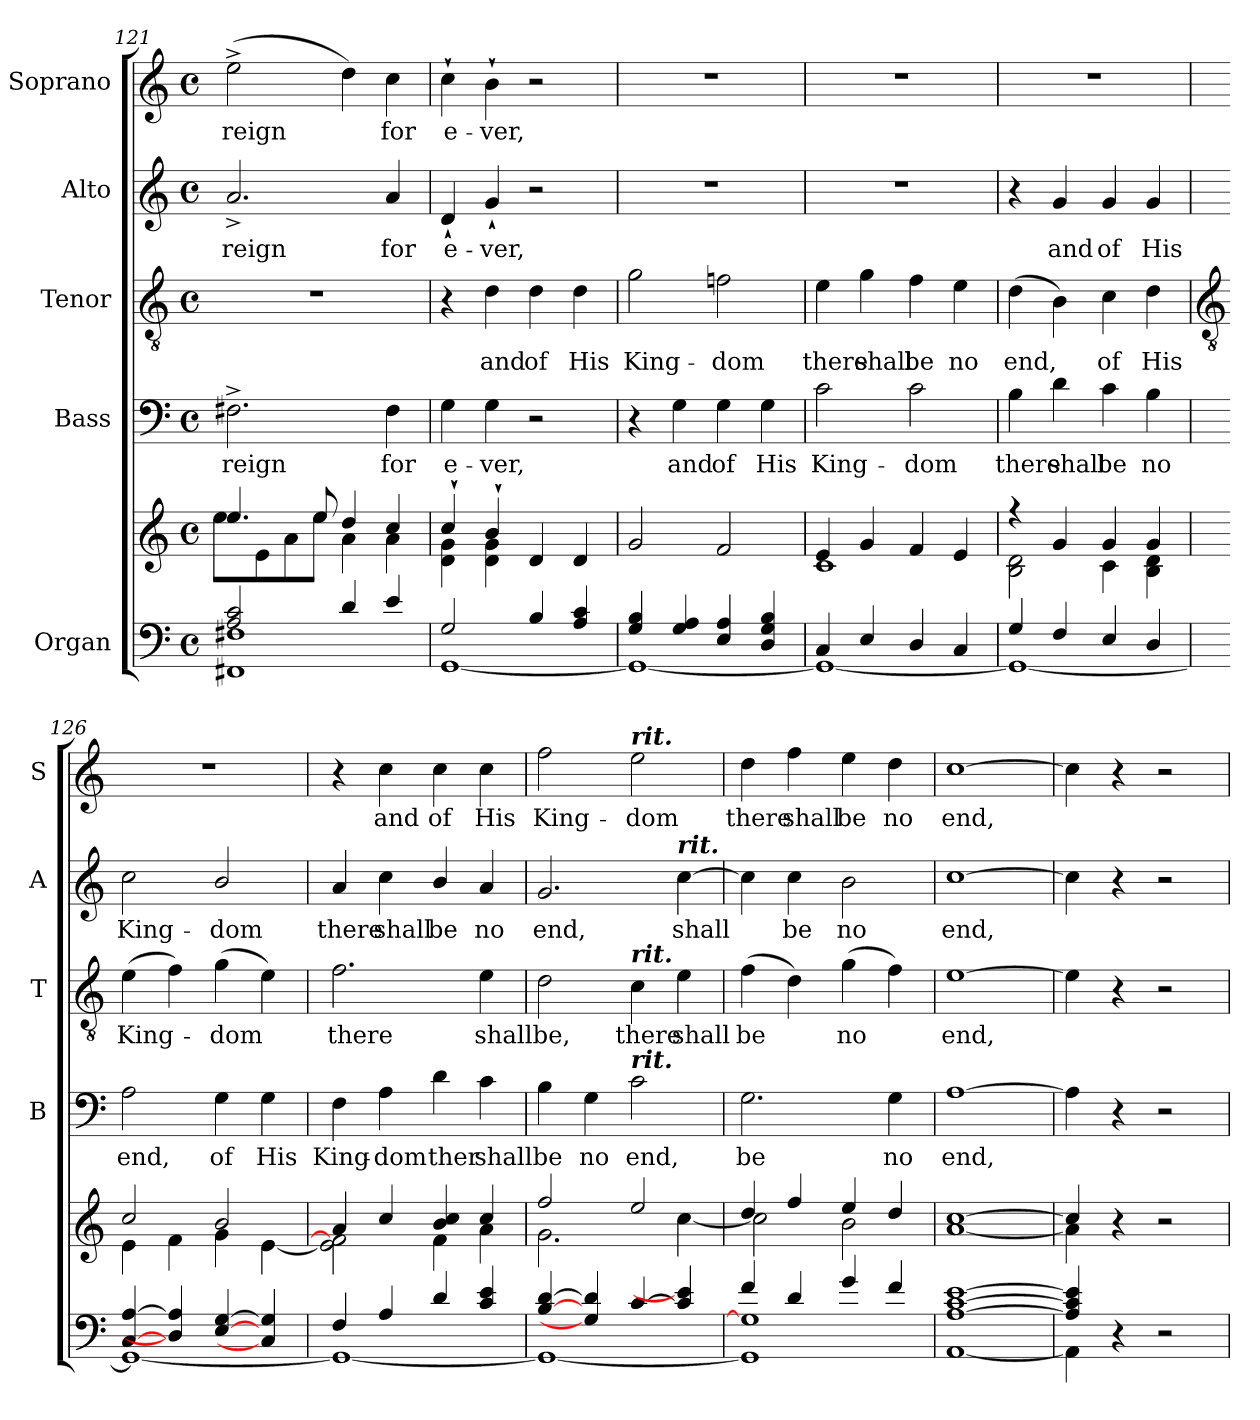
**kern	**kern	**kern	**text	**kern	**text	**kern	**text	**kern	**text
*part5	*part5	*part4	*part4	*part3	*part3	*part2	*part2	*part1	*part1
*staff6	*staff5	*staff4	*staff4	*staff3	*staff3	*staff2	*staff2	*staff1	*staff1
*I"Organ	*	*I"Bass	*	*I"Tenor	*	*I"Alto	*	*I"Soprano	*
*	*	*I'B	*	*I'T	*	*I'A	*	*I'S	*
*clefF4	*clefG2	*clefF4	*	*clefGv2	*	*clefG2	*	*clefG2	*
*k[]	*k[]	*k[]	*	*k[]	*	*k[]	*	*k[]	*
*C:	*C:	*C:	*	*C:	*	*C:	*	*C:	*
*M4/4	*M4/4	*M4/4	*	*M4/4	*	*M4/4	*	*M4/4	*
*met(c)	*met(c)	*met(c)	*	*met(c)	*	*met(c)	*	*met(c)	*
=121	=121	=121	=121	=121	=121	=121	=121	=121	=121
*^	*^	*	*	*	*	*	*	*	*
!	!	!	!	!	!LO:LY:b	!	!	!	!LO:LY:b	!	!LO:LY:b
2A/ 2c/	1FF#X\ 1F#X\	4.ee/	8ee\L	2.F#X^	reign	1r	.	2.a^	reign	(>2ee^	reign
.	.	.	8e\	.	.	.	.	.	.	.	.
.	.	.	8a\	.	.	.	.	.	.	.	.
.	.	8ee/	8ee\J	.	.	.	.	.	.	.	.
4d/	.	4dd/	4a\	.	.	.	.	.	.	4dd)	.
!	!	!	!	!	!LO:LY:b	!	!	!	!LO:LY:b	!	!LO:LY:b
4e/	.	4cc/	4a\	4F#	for	.	.	4a	for	4cc	for
=122	=122	=122	=122	=122	=122	=122	=122	=122	=122	=122	=122
!	!	!	!	!	!LO:LY:b	!	!	!	!LO:LY:b	!	!LO:LY:b
2G/	[1GG\	4cc`/	4d\ 4g\	4G	e-	4r	.	4d`	e-	4cc`	e-
!	!	!	!	!	!LO:LY:b	!	!LO:LY:b	!	!LO:LY:b	!	!LO:LY:b
.	.	4b`/	4d\ 4g\	4G	-ver,	4d	and	4g`	-ver,	4b`\	-ver,
!	!	!	!	!	!	!	!LO:LY:b	!	!	!	!
4B/	.	4d/	2ryy	2r	.	4d	of	2r	.	2r	.
!	!	!	!	!	!	!	!LO:LY:b	!	!	!	!
4A/ 4c/	.	4d/	.	.	.	4d	His	.	.	.	.
=123	=123	=123	=123	=123	=123	=123	=123	=123	=123	=123	=123
!	!	!	!	!	!	!	!LO:LY:b	!	!	!	!
4G/ 4B/	1GG\_	2g/	1ryy	4r	.	2g	King-	1r	.	1r	.
!	!	!	!	!	!LO:LY:b	!	!	!	!	!	!
4G/ 4A/	.	.	.	4G	and	.	.	.	.	.	.
!	!	!	!	!	!LO:LY:b	!	!LO:LY:b	!	!	!	!
4E/ 4A/	.	2f/	.	4G	of	2fn	-dom	.	.	.	.
!	!	!	!	!	!LO:LY:b	!	!	!	!	!	!
4D/ 4G/ 4B/	.	.	.	4G	His	.	.	.	.	.	.
=124	=124	=124	=124	=124	=124	=124	=124	=124	=124	=124	=124
!	!	!	!	!	!LO:LY:b	!	!LO:LY:b	!	!	!	!
4C/	1GG\_	4e/	1c\	2c	King-	4e	there	1r	.	1r	.
!	!	!	!	!	!	!	!LO:LY:b	!	!	!	!
4E/	.	4g/	.	.	.	4g	shall	.	.	.	.
!	!	!	!	!	!LO:LY:b	!	!LO:LY:b	!	!	!	!
4D/	.	4f/	.	2c	-dom	4f	be	.	.	.	.
!	!	!	!	!	!	!	!LO:LY:b	!	!	!	!
4C/	.	4e/	.	.	.	4e	no	.	.	.	.
=125	=125	=125	=125	=125	=125	=125	=125	=125	=125	=125	=125
!	!	!	!	!	!LO:LY:b	!	!LO:LY:b	!	!	!	!
4G/	1GG\_	4r	2B\ 2d\	4B	there	(>4d	end,	4r	.	1r	.
!	!	!	!	!	!LO:LY:b	!	!	!	!LO:LY:b	!	!
4F/	.	4g/	.	4d	shall	4B)	.	4g	and	.	.
!	!	!	!	!	!LO:LY:b	!	!LO:LY:b	!	!LO:LY:b	!	!
4E/	.	4g/	4c\	4c	be	4c	of	4g	of	.	.
!	!	!	!	!	!LO:LY:b	!	!LO:LY:b	!	!LO:LY:b	!	!
4D/	.	4g/	4B\ 4d\	4B	no	4d	His	4g	His	.	.
!!LO:LB:g=z
=126	=126	=126	=126	=126	=126	=126	=126	=126	=126	=126	=126
*	*	*	*	*	*	*clefGv2	*	*	*	*	*
!	!	!	!	!	!LO:LY:b	!	!LO:LY:b	!	!LO:LY:b	!	!
[4C/ [4A/	1GG\_	2cc/	4e\	2A	end,	(>4e	King-	2cc	King-	1r	.
4D/] 4A/]	.	.	4f\	.	.	4f)	.	.	.	.	.
!	!	!	!	!	!LO:LY:b	!	!LO:LY:b	!	!LO:LY:b	!	!
[4E/ [4G/	.	2b/	4g\	4G	of	(>4g	dom	2b/	-dom	.	.
!	!	!	!	!	!LO:LY:b	!	!	!	!	!	!
4C/] 4G/]	.	.	[4e\	4G	His	4e)	.	.	.	.	.
=127	=127	=127	=127	=127	=127	=127	=127	=127	=127	=127	=127
!	!	!	!	!	!LO:LY:b	!	!LO:LY:b	!	!LO:LY:b	!	!
4F/	1GG\_	4a/	2e\] 2f\]	4F	King-	2.f	there	4a	there	4r	.
!	!	!	!	!	!LO:LY:b	!	!	!	!LO:LY:b	!	!LO:LY:b
4A/	.	4cc/	.	4A	-dom	.	.	4cc	shall	4cc	and
!	!	!	!	!	!LO:LY:b	!	!	!	!LO:LY:b	!	!LO:LY:b
4d/	.	4b/ 4cc/	4f\	4d	ther	.	.	4b/	be	4cc	of
!	!	!	!	!	!LO:LY:b	!	!LO:LY:b	!	!LO:LY:b	!	!LO:LY:b
4c/ 4e/	.	4cc/	4a\	4c	shall	4e	shall	4a	no	4cc	His
=128	=128	=128	=128	=128	=128	=128	=128	=128	=128	=128	=128
!	!	!	!	!	!LO:LY:b	!	!LO:LY:b	!	!LO:LY:b	!	!LO:LY:b
[4B/ [4d/	1GG\_	2ff/	2.g\	4B	be	2d	be,	2.g	end,	2ff	King-
!	!	!	!	!	!LO:LY:b	!	!	!	!	!	!
4G/] 4d/]	.	.	.	4G	no	.	.	.	.	.	.
!	!	!	!	!	!	!	!	!	!	!LO:TX:a:Bi:t=rit.	!
!	!	!	!	!	!	!LO:TX:a:Bi:t=rit.	!	!	!	!	!
!	!	!	!	!LO:TX:a:Bi:t=rit.	!	!	!	!	!	!	!
!	!	!	!	!	!LO:LY:b	!	!LO:LY:b	!	!	!	!LO:LY:b
[4c/	.	2ee/	.	2c	end,	4c	there	.	.	2ee	-dom
!	!	!	!	!	!	!	!	!LO:TX:a:Bi:t=rit.	!	!	!
!	!	!	!	!	!	!	!LO:LY:b	!	!LO:LY:b	!	!
4c/] 4e/]	.	.	[4cc\	.	.	4e	shall	[4cc	shall	.	.
=129	=129	=129	=129	=129	=129	=129	=129	=129	=129	=129	=129
!	!	!	!	!	!LO:LY:b	!	!LO:LY:b	!	!	!	!LO:LY:b
4f/	1GG\] 1G\]	4dd/	2cc\]	2.G	be	(>4f	be	4cc]	.	4dd	there
!	!	!	!	!	!	!	!	!	!LO:LY:b	!	!LO:LY:b
4d/	.	4ff/	.	.	.	4d)	.	4cc	be	4ff	shall
!	!	!	!	!	!	!	!LO:LY:b	!	!LO:LY:b	!	!LO:LY:b
4g/	.	4ee/	2b\	.	.	(>4g	no	2b	no	4ee	be
!	!	!	!	!	!LO:LY:b	!	!	!	!	!	!LO:LY:b
4f/	.	4dd/	.	4G	no	4f)	.	.	.	4dd	no
=130	=130	=130	=130	=130	=130	=130	=130	=130	=130	=130	=130
!	!	!	!	!	!LO:LY:b	!	!LO:LY:b	!	!LO:LY:b	!	!LO:LY:b
[1A/ [1c/ [1e/	[1AA\	[1cc/	[1a\	[1A	end,	[1e	end,	[1cc	end,	[1cc	end,
=131	=131	=131	=131	=131	=131	=131	=131	=131	=131	=131	=131
4A/] 4c/] 4e/]	4AA\]	4cc/]	4a\]	4A]	.	4e]	.	4cc]	.	4cc]	.
2.ryy	4r	4r	2.ryy	4r	.	4r	.	4r	.	4r	.
.	2r	2r	.	2r	.	2r	.	2r	.	2r	.
*v	*v	*	*	*	*	*	*	*	*	*	*
*	*v	*v	*	*	*	*	*	*	*	*
=	=	=	=	=	=	=	=	=	=
*-	*-	*-	*-	*-	*-	*-	*-	*-	*-
